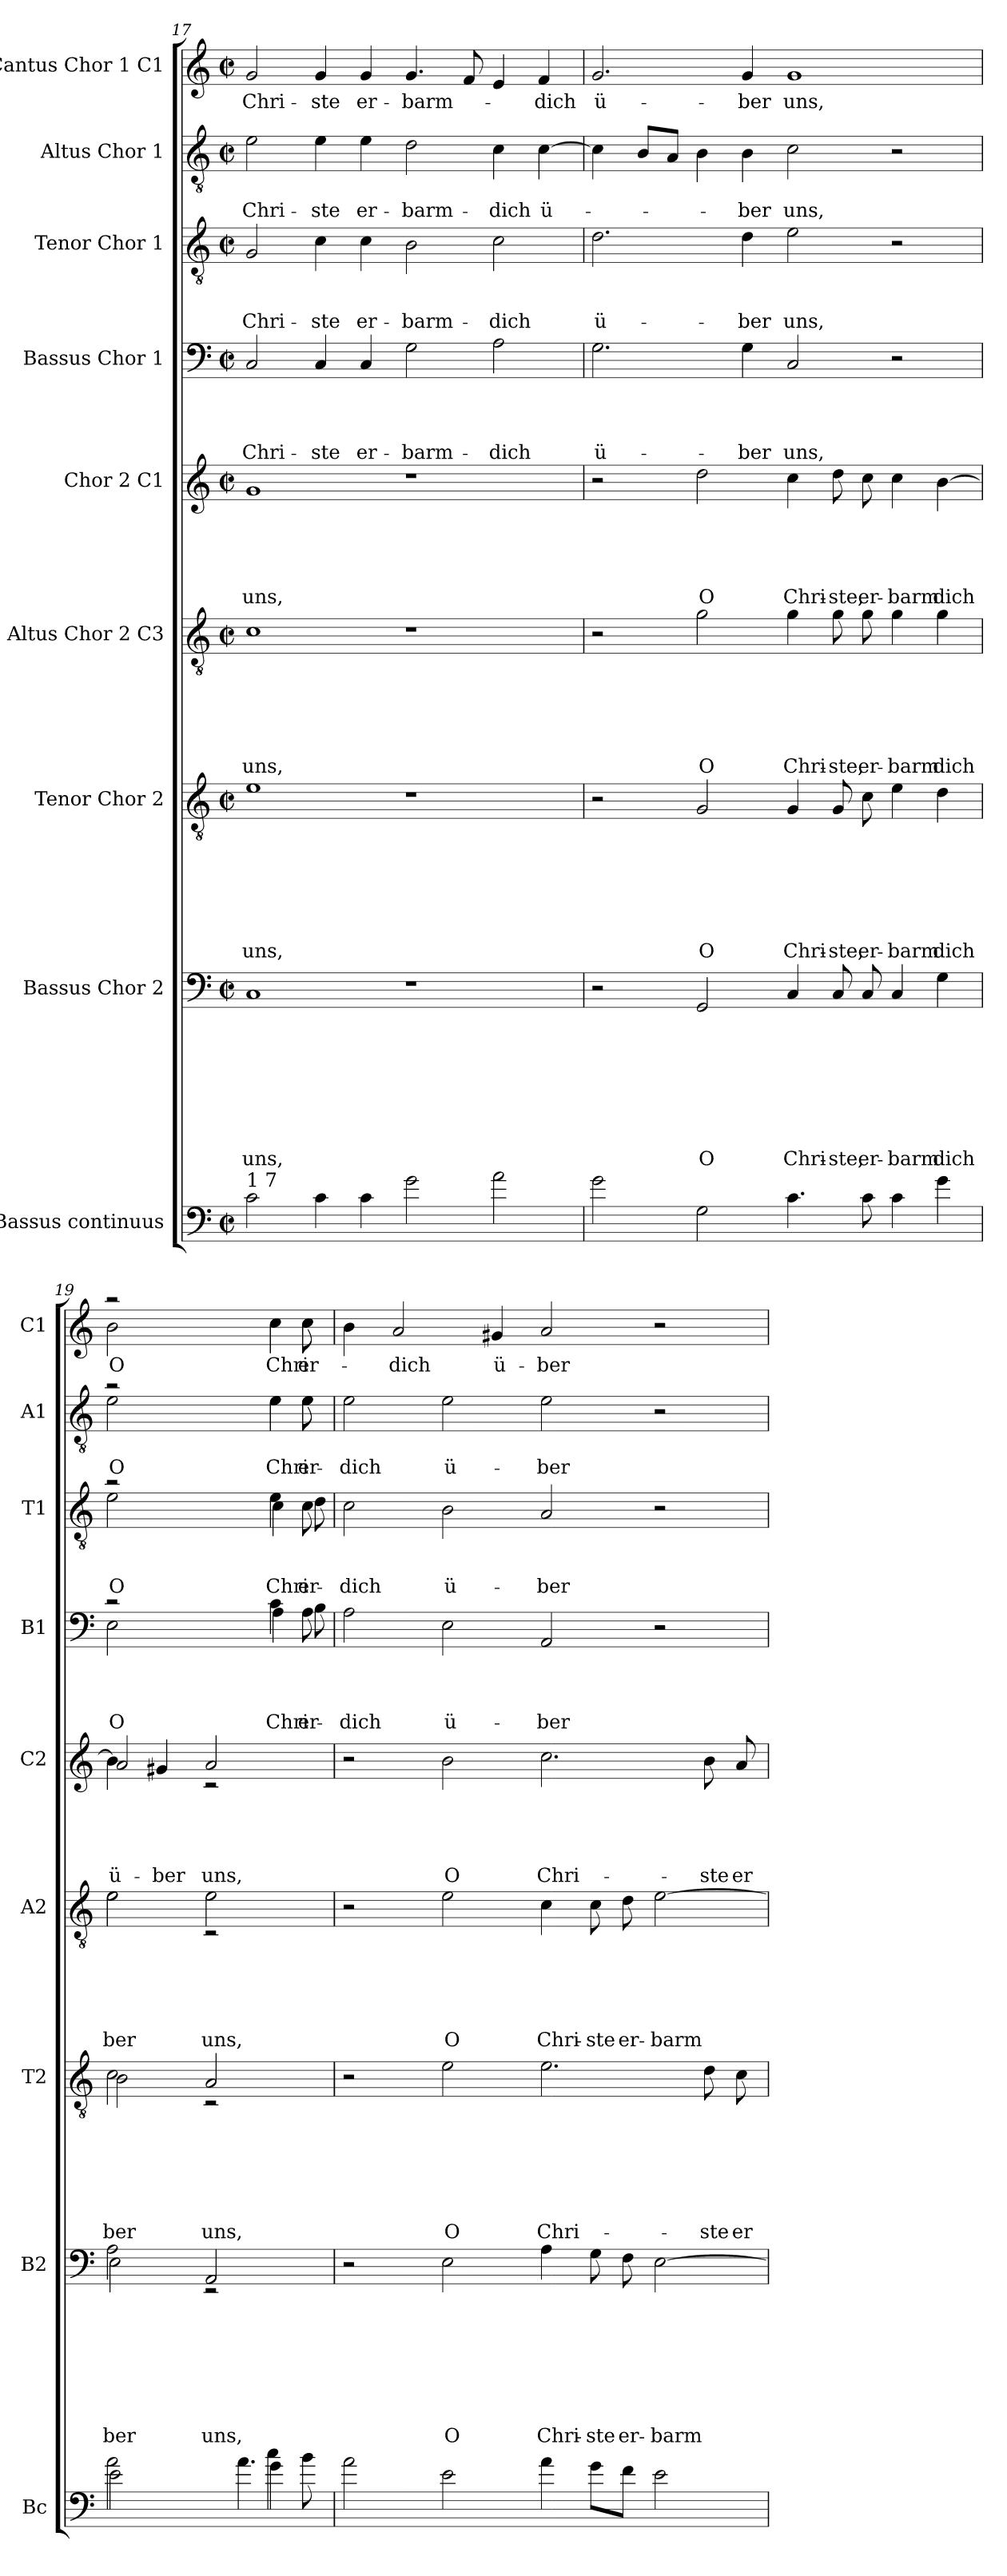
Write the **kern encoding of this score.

**kern	**kern	**text	**text	**text	**text	**text	**text	**text	**text	**kern	**text	**text	**text	**text	**text	**text	**text	**kern	**text	**text	**text	**text	**text	**text	**kern	**text	**text	**text	**text	**text	**kern	**text	**text	**text	**text	**kern	**text	**text	**text	**kern	**text	**text	**kern	**text
*part9	*part8	*part8	*part8	*part8	*part8	*part8	*part8	*part8	*part8	*part7	*part7	*part7	*part7	*part7	*part7	*part7	*part7	*part6	*part6	*part6	*part6	*part6	*part6	*part6	*part5	*part5	*part5	*part5	*part5	*part5	*part4	*part4	*part4	*part4	*part4	*part3	*part3	*part3	*part3	*part2	*part2	*part2	*part1	*part1
*staff9	*staff8	*staff8	*staff8	*staff8	*staff8	*staff8	*staff8	*staff8	*staff8	*staff7	*staff7	*staff7	*staff7	*staff7	*staff7	*staff7	*staff7	*staff6	*staff6	*staff6	*staff6	*staff6	*staff6	*staff6	*staff5	*staff5	*staff5	*staff5	*staff5	*staff5	*staff4	*staff4	*staff4	*staff4	*staff4	*staff3	*staff3	*staff3	*staff3	*staff2	*staff2	*staff2	*staff1	*staff1
*I"Bassus continuus	*I"Bassus Chor 2	*	*	*	*	*	*	*	*	*I"Tenor Chor 2	*	*	*	*	*	*	*	*I"Altus Chor 2 C3	*	*	*	*	*	*	*I"Chor 2 C1	*	*	*	*	*	*I"Bassus Chor 1	*	*	*	*	*I"Tenor Chor 1	*	*	*	*I"Altus Chor 1	*	*	*I"Cantus Chor 1 C1	*
*I'Bc	*I'B2	*	*	*	*	*	*	*	*	*I'T2	*	*	*	*	*	*	*	*I'A2	*	*	*	*	*	*	*I'C2	*	*	*	*	*	*I'B1	*	*	*	*	*I'T1	*	*	*	*I'A1	*	*	*I'C1	*
!!LO:PB:g=z
*clefF4	*clefF4	*	*	*	*	*	*	*	*	*clefGv2	*	*	*	*	*	*	*	*clefGv2	*	*	*	*	*	*	*clefG2	*	*	*	*	*	*clefF4	*	*	*	*	*clefGv2	*	*	*	*clefGv2	*	*	*clefG2	*
*ITrd7c12	*	*	*	*	*	*	*	*	*	*	*	*	*	*	*	*	*	*	*	*	*	*	*	*	*	*	*	*	*	*	*	*	*	*	*	*	*	*	*	*	*	*	*	*
*k[]	*k[]	*	*	*	*	*	*	*	*	*k[]	*	*	*	*	*	*	*	*k[]	*	*	*	*	*	*	*k[]	*	*	*	*	*	*k[]	*	*	*	*	*k[]	*	*	*	*k[]	*	*	*k[]	*
*C:	*C:	*	*	*	*	*	*	*	*	*C:	*	*	*	*	*	*	*	*C:	*	*	*	*	*	*	*C:	*	*	*	*	*	*C:	*	*	*	*	*C:	*	*	*	*C:	*	*	*C:	*
*M2/2	*M2/2	*	*	*	*	*	*	*	*	*M2/2	*	*	*	*	*	*	*	*M2/2	*	*	*	*	*	*	*M2/2	*	*	*	*	*	*M2/2	*	*	*	*	*M2/2	*	*	*	*M2/2	*	*	*M2/2	*
*met(c|)	*met(c|)	*	*	*	*	*	*	*	*	*met(c|)	*	*	*	*	*	*	*	*met(c|)	*	*	*	*	*	*	*met(c|)	*	*	*	*	*	*met(c|)	*	*	*	*	*met(c|)	*	*	*	*met(c|)	*	*	*met(c|)	*
=17	=17	=17	=17	=17	=17	=17	=17	=17	=17	=17	=17	=17	=17	=17	=17	=17	=17	=17	=17	=17	=17	=17	=17	=17	=17	=17	=17	=17	=17	=17	=17	=17	=17	=17	=17	=17	=17	=17	=17	=17	=17	=17	=17	=17
!LO:TX:a:t=1 7	!	!	!	!	!	!	!	!	!	!	!	!	!	!	!	!	!	!	!	!	!	!	!	!	!	!	!	!	!	!	!	!	!	!	!	!	!	!	!	!	!	!	!	!
!	!	!	!	!	!	!	!	!	!LO:LY:b	!	!	!	!	!	!	!	!LO:LY:b	!	!	!	!	!	!	!LO:LY:b	!	!	!	!	!	!LO:LY:b	!	!	!	!	!LO:LY:b	!	!	!	!LO:LY:b	!	!	!LO:LY:b	!	!LO:LY:b
2C\	1C	.	.	.	.	.	.	.	uns,	1e	.	.	.	.	.	.	uns,	1c	.	.	.	.	.	uns,	1g	.	.	.	.	uns,	2C/	.	.	.	Chri-	2G/	.	.	Chri-	2e\	.	Chri-	2g/	Chri-
!	!	!	!	!	!	!	!	!	!	!	!	!	!	!	!	!	!	!	!	!	!	!	!	!	!	!	!	!	!	!	!	!	!	!	!LO:LY:b:rj	!	!	!	!LO:LY:b:rj	!	!	!LO:LY:b:rj	!	!LO:LY:b:rj
4C\	.	.	.	.	.	.	.	.	.	.	.	.	.	.	.	.	.	.	.	.	.	.	.	.	.	.	.	.	.	.	4C/	.	.	.	-ste	4c\	.	.	-ste	4e\	.	-ste	4g/	-ste
!	!	!	!	!	!	!	!	!	!	!	!	!	!	!	!	!	!	!	!	!	!	!	!	!	!	!	!	!	!	!	!	!	!	!	!LO:LY:b	!	!	!	!LO:LY:b	!	!	!LO:LY:b	!	!LO:LY:b
4C\	.	.	.	.	.	.	.	.	.	.	.	.	.	.	.	.	.	.	.	.	.	.	.	.	.	.	.	.	.	.	4C/	.	.	.	er-	4c\	.	.	er-	4e\	.	er-	4g/	er-
!	!	!	!	!	!	!	!	!	!	!	!	!	!	!	!	!	!	!	!	!	!	!	!	!	!	!	!	!	!	!	!	!	!	!	!LO:LY:b	!	!	!	!LO:LY:b	!	!	!LO:LY:b	!	!LO:LY:b
2G\	1r	.	.	.	.	.	.	.	.	1r	.	.	.	.	.	.	.	1r	.	.	.	.	.	.	1r	.	.	.	.	.	2G\	.	.	.	-barm-	2B\	.	.	-barm-	2d\	.	-barm-	4.g/	-barm-
.	.	.	.	.	.	.	.	.	.	.	.	.	.	.	.	.	.	.	.	.	.	.	.	.	.	.	.	.	.	.	.	.	.	.	.	.	.	.	.	.	.	.	8f/	.
!	!	!	!	!	!	!	!	!	!	!	!	!	!	!	!	!	!	!	!	!	!	!	!	!	!	!	!	!	!	!	!	!	!	!	!LO:LY:b:rj	!	!	!	!LO:LY:b:rj	!	!	!LO:LY:b:rj	!	!
2A\	.	.	.	.	.	.	.	.	.	.	.	.	.	.	.	.	.	.	.	.	.	.	.	.	.	.	.	.	.	.	2A\	.	.	.	-dich	2c\	.	.	-dich	4c\	.	-dich	4e/	.
!	!	!	!	!	!	!	!	!	!	!	!	!	!	!	!	!	!	!	!	!	!	!	!	!	!	!	!	!	!	!	!	!	!	!	!	!	!	!	!	!	!	!LO:LY:b	!	!LO:LY:b
.	.	.	.	.	.	.	.	.	.	.	.	.	.	.	.	.	.	.	.	.	.	.	.	.	.	.	.	.	.	.	.	.	.	.	.	.	.	.	.	[>4c\	.	ü-	4f/	-dich
=18	=18	=18	=18	=18	=18	=18	=18	=18	=18	=18	=18	=18	=18	=18	=18	=18	=18	=18	=18	=18	=18	=18	=18	=18	=18	=18	=18	=18	=18	=18	=18	=18	=18	=18	=18	=18	=18	=18	=18	=18	=18	=18	=18	=18
!	!	!	!	!	!	!	!	!	!	!	!	!	!	!	!	!	!	!	!	!	!	!	!	!	!	!	!	!	!	!	!	!	!	!	!LO:LY:b	!	!	!	!LO:LY:b	!	!	!	!	!LO:LY:b
2G\	2r	.	.	.	.	.	.	.	.	2r	.	.	.	.	.	.	.	2r	.	.	.	.	.	.	2r	.	.	.	.	.	2.G\	.	.	.	ü-	2.d\	.	.	ü-	4c\]	.	.	2.g/	ü-
.	.	.	.	.	.	.	.	.	.	.	.	.	.	.	.	.	.	.	.	.	.	.	.	.	.	.	.	.	.	.	.	.	.	.	.	.	.	.	.	8B/L	.	.	.	.
.	.	.	.	.	.	.	.	.	.	.	.	.	.	.	.	.	.	.	.	.	.	.	.	.	.	.	.	.	.	.	.	.	.	.	.	.	.	.	.	8A/J	.	.	.	.
!	!	!	!	!	!	!	!	!	!LO:LY:b	!	!	!	!	!	!	!	!LO:LY:b	!	!	!	!	!	!	!LO:LY:b	!	!	!	!	!	!LO:LY:b	!	!	!	!	!	!	!	!	!	!	!	!	!	!
2GG\	2GG/	.	.	.	.	.	.	.	O	2G/	.	.	.	.	.	.	O	2g\	.	.	.	.	.	O	2dd\	.	.	.	.	O	.	.	.	.	.	.	.	.	.	4B\	.	.	.	.
!	!	!	!	!	!	!	!	!	!	!	!	!	!	!	!	!	!	!	!	!	!	!	!	!	!	!	!	!	!	!	!	!	!	!	!LO:LY:b	!	!	!	!LO:LY:b	!	!	!LO:LY:b	!	!LO:LY:b
.	.	.	.	.	.	.	.	.	.	.	.	.	.	.	.	.	.	.	.	.	.	.	.	.	.	.	.	.	.	.	4G\	.	.	.	-ber	4d\	.	.	-ber	4B\	.	-ber	4g/	-ber
!	!	!	!	!	!	!	!	!	!LO:LY:b	!	!	!	!	!	!	!	!LO:LY:b	!	!	!	!	!	!	!LO:LY:b	!	!	!	!	!	!LO:LY:b	!	!	!	!	!LO:LY:b	!	!	!	!LO:LY:b	!	!	!LO:LY:b	!	!LO:LY:b
4.C\	4C/	.	.	.	.	.	.	.	Chri-	4G/	.	.	.	.	.	.	Chri-	4g\	.	.	.	.	.	Chri-	4cc\	.	.	.	.	Chri-	2C/	.	.	.	uns,	2e\	.	.	uns,	2c\	.	uns,	1g	uns,
!	!	!	!	!	!	!	!	!	!LO:LY:b:rj	!	!	!	!	!	!	!	!LO:LY:b:rj	!	!	!	!	!	!	!LO:LY:b:rj	!	!	!	!	!	!LO:LY:b:rj	!	!	!	!	!	!	!	!	!	!	!	!	!	!
.	8C/	.	.	.	.	.	.	.	-ste,	8G/	.	.	.	.	.	.	-ste,	8g\	.	.	.	.	.	-ste,	8dd\	.	.	.	.	-ste,	.	.	.	.	.	.	.	.	.	.	.	.	.	.
!	!	!	!	!	!	!	!	!	!LO:LY:b	!	!	!	!	!	!	!	!LO:LY:b	!	!	!	!	!	!	!LO:LY:b	!	!	!	!	!	!LO:LY:b	!	!	!	!	!	!	!	!	!	!	!	!	!	!
8C\	8C/	.	.	.	.	.	.	.	er-	8c\	.	.	.	.	.	.	er-	8g\	.	.	.	.	.	er-	8cc\	.	.	.	.	er-	.	.	.	.	.	.	.	.	.	.	.	.	.	.
!	!	!	!	!	!	!	!	!	!LO:LY:b	!	!	!	!	!	!	!	!LO:LY:b	!	!	!	!	!	!	!LO:LY:b	!	!	!	!	!	!LO:LY:b	!	!	!	!	!	!	!	!	!	!	!	!	!	!
4C\	4C/	.	.	.	.	.	.	.	-barm	4e\	.	.	.	.	.	.	-barm	4g\	.	.	.	.	.	-barm	4cc\	.	.	.	.	-barm	2r	.	.	.	.	2r	.	.	.	2r	.	.	.	.
!	!	!	!	!	!	!	!	!	!LO:LY:b	!	!	!	!	!	!	!	!LO:LY:b	!	!	!	!	!	!	!LO:LY:b	!	!	!	!	!	!LO:LY:b	!	!	!	!	!	!	!	!	!	!	!	!	!	!
4G\	4G\	.	.	.	.	.	.	.	dich	4d\	.	.	.	.	.	.	dich	4g\	.	.	.	.	.	dich	[>4b\	.	.	.	.	dich	.	.	.	.	.	.	.	.	.	.	.	.	.	.
=19	=19	=19	=19	=19	=19	=19	=19	=19	=19	=19	=19	=19	=19	=19	=19	=19	=19	=19	=19	=19	=19	=19	=19	=19	=19	=19	=19	=19	=19	=19	=19	=19	=19	=19	=19	=19	=19	=19	=19	=19	=19	=19	=19	=19
*^	*	*	*	*	*	*	*	*	*	*	*	*	*	*	*	*	*	*	*	*	*	*	*	*	*	*	*	*	*	*	*	*	*	*	*	*	*	*	*	*	*	*	*	*
*	*^	*	*	*	*	*	*	*	*	*	*	*	*	*	*	*	*	*	*	*	*	*	*	*	*	*	*	*	*	*	*	*	*	*	*	*	*	*	*	*	*	*	*	*	*
*	*	*^	*	*	*	*	*	*	*	*	*	*	*	*	*	*	*	*	*	*	*	*	*	*	*	*	*	*	*	*	*	*	*	*	*	*	*	*	*	*	*	*	*	*	*	*
!	!	!	!	!	!	!	!	!	!	!	!	!LO:LY:b	!	!	!	!	!	!	!	!	!	!	!	!	!	!	!	!	!	!	!	!	!	!	!	!	!	!	!	!	!	!	!	!	!	!	!
*	*	*	*	*^	*	*	*	*	*	*	*	*	*	*	*	*	*	*	*	*	*	*	*	*	*	*	*	*	*	*	*	*	*	*	*	*	*	*	*	*	*	*	*	*	*	*	*
!	!	!	!	!	!	!	!	!	!	!	!	!	!LO:LY:b	!	!	!	!	!	!	!	!LO:LY:b	!	!	!	!	!	!	!	!	!	!	!	!	!	!	!	!	!	!	!	!	!	!	!	!	!	!	!
*	*	*	*	*	*	*	*	*	*	*	*	*	*	*^	*	*	*	*	*	*	*	*	*	*	*	*	*	*	*	*	*	*	*	*	*	*	*	*	*	*	*	*	*	*	*	*	*	*
!	!	!	!	!	!	!	!	!	!	!	!	!	!	!	!	!	!	!	!	!	!	!LO:LY:b	!	!	!	!	!	!	!LO:LY:b	!	!	!	!	!	!	!	!	!	!	!	!	!	!	!	!	!	!	!	!
*	*	*	*	*	*	*	*	*	*	*	*	*	*	*	*	*	*	*	*	*	*	*	*^	*	*	*	*	*	*	*	*	*	*	*	*	*	*	*	*	*	*	*	*	*	*	*	*	*	*
!	!	!	!	!	!	!	!	!	!	!	!	!	!	!	!	!	!	!	!	!	!	!	!	!	!	!	!	!	!	!LO:LY:b	!	!	!	!	!	!LO:LY:b	!	!	!	!	!LO:LY:b	!	!	!	!LO:LY:b	!	!	!LO:LY:b	!	!LO:LY:b
*	*	*	*	*	*	*	*	*	*	*	*	*	*	*	*	*	*	*	*	*	*	*	*	*	*	*	*	*	*	*	*^	*	*	*	*	*	*^	*	*	*	*	*^	*	*	*	*^	*	*	*^	*
*	*	*	*	*	*	*	*	*	*	*	*	*	*	*	*	*	*	*	*	*	*	*	*	*	*	*	*	*	*	*	*	*	*	*	*	*	*	*	*^	*	*	*	*	*	*^	*	*	*	*	*^	*	*	*	*^	*
*	*	*	*	*	*	*	*	*	*	*	*	*	*	*	*	*	*	*	*	*	*	*	*	*	*	*	*	*	*	*	*	*	*	*	*	*	*	*	*	*^	*	*	*	*	*	*	*^	*	*	*	*	*	*^	*	*	*	*	*^	*
2A\	2E\	2..ryy	2.ryy	2A\	2E\	.	.	.	.	.	.	.	ber	2c\	2B\	.	.	.	.	.	.	ber	2e\	2e\	.	.	.	.	.	ber	4b\]	2a/	.	.	.	.	ü-	2rc	2E\	2..ryy	2..ryy	.	.	.	O	2ra	2e\	2..ryy	2..ryy	.	.	O	2ra	2e\	2..ryy	2..ryy	.	O	2raa	2b\	2..ryy	2..ryy	O
!	!	!	!	!	!	!	!	!	!	!	!	!	!	!	!	!	!	!	!	!	!	!	!	!	!	!	!	!	!	!	!	!	!	!	!	!	!LO:LY:b	!	!	!	!	!	!	!	!	!	!	!	!	!	!	!	!	!	!	!	!	!	!	!	!	!	!
.	.	.	.	.	.	.	.	.	.	.	.	.	.	.	.	.	.	.	.	.	.	.	.	.	.	.	.	.	.	.	4g#X/	.	.	.	.	.	ber	.	.	.	.	.	.	.	.	.	.	.	.	.	.	.	.	.	.	.	.	.	.	.	.	.	.
!	!	!	!	!	!	!	!	!	!	!	!	!	!LO:LY:b	!	!	!	!	!	!	!	!	!LO:LY:b	!	!	!	!	!	!	!	!LO:LY:b	!	!	!	!	!	!	!LO:LY:b	!	!	!	!	!	!	!	!	!	!	!	!	!	!	!	!	!	!	!	!	!	!	!	!	!	!
4ryy	8ryy	.	.	2AA/	2rEE	.	.	.	.	.	.	.	-uns,	2A/	2rC	.	.	.	.	.	.	-uns,	2e\	2rC	.	.	.	.	.	-uns,	2a/	2rc	.	.	.	.	uns,	4ryy	4ryy	.	.	.	.	.	.	4ryy	4ryy	.	.	.	.	.	4ryy	4ryy	.	.	.	.	4ryy	4ryy	.	.	.
.	4.A\	.	.	.	.	.	.	.	.	.	.	.	.	.	.	.	.	.	.	.	.	.	.	.	.	.	.	.	.	.	.	.	.	.	.	.	.	.	.	.	.	.	.	.	.	.	.	.	.	.	.	.	.	.	.	.	.	.	.	.	.	.	.
!	!	!	!	!	!	!	!	!	!	!	!	!	!	!	!	!	!	!	!	!	!	!	!	!	!	!	!	!	!	!	!	!	!	!	!	!	!	!	!	!	!	!	!	!	!LO:LY:b	!	!	!	!	!	!	!	!	!	!	!	!	!	!	!	!	!	!
!	!	!	!	!	!	!	!	!	!	!	!	!	!	!	!	!	!	!	!	!	!	!	!	!	!	!	!	!	!	!	!	!	!	!	!	!	!	!	!	!	!	!	!	!	!LO:LY:b	!	!	!	!	!	!	!LO:LY:b	!	!	!	!	!	!	!	!	!	!	!
!	!	!	!	!	!	!	!	!	!	!	!	!	!	!	!	!	!	!	!	!	!	!	!	!	!	!	!	!	!	!	!	!	!	!	!	!	!	!	!	!	!	!	!	!	!	!	!	!	!	!	!	!LO:LY:b	!	!	!	!	!	!LO:LY:b	!	!	!	!	!
!	!	!	!	!	!	!	!	!	!	!	!	!	!	!	!	!	!	!	!	!	!	!	!	!	!	!	!	!	!	!	!	!	!	!	!	!	!	!	!	!	!	!	!	!	!	!	!	!	!	!	!	!	!	!	!	!	!	!LO:LY:b	!	!	!	!	!LO:LY:b
!	!	!	!	!	!	!	!	!	!	!	!	!	!	!	!	!	!	!	!	!	!	!	!	!	!	!	!	!	!	!	!	!	!	!	!	!	!	!	!	!	!	!	!	!	!	!	!	!	!	!	!	!	!	!	!	!	!	!	!	!	!	!	!LO:LY:b
4G\	.	.	4c\	.	.	.	.	.	.	.	.	.	.	.	.	.	.	.	.	.	.	.	.	.	.	.	.	.	.	.	.	.	.	.	.	.	.	4c\	4A\	.	.	.	.	.	Chri-	4e\	4c\	.	.	.	.	Chri-	4e\	4e\	.	.	.	Chri-	4cc\	4cc\	.	.	Chri-
!	!	!	!	!	!	!	!	!	!	!	!	!	!	!	!	!	!	!	!	!	!	!	!	!	!	!	!	!	!	!	!	!	!	!	!	!	!	!	!	!	!	!	!	!	!LO:LY:b:rj	!	!	!	!	!	!	!	!	!	!	!	!	!	!	!	!	!	!
!	!	!	!	!	!	!	!	!	!	!	!	!	!	!	!	!	!	!	!	!	!	!	!	!	!	!	!	!	!	!	!	!	!	!	!	!	!	!	!	!	!	!	!	!	!LO:LY:b	!	!	!	!	!	!	!LO:LY:b:rj	!	!	!	!	!	!	!	!	!	!	!
!	!	!	!	!	!	!	!	!	!	!	!	!	!	!	!	!	!	!	!	!	!	!	!	!	!	!	!	!	!	!	!	!	!	!	!	!	!	!	!	!	!	!	!	!	!	!	!	!	!	!	!	!LO:LY:b	!	!	!	!	!	!LO:LY:b:rj	!	!	!	!	!
!	!	!	!	!	!	!	!	!	!	!	!	!	!	!	!	!	!	!	!	!	!	!	!	!	!	!	!	!	!	!	!	!	!	!	!	!	!	!	!	!	!	!	!	!	!	!	!	!	!	!	!	!	!	!	!	!	!	!LO:LY:b	!	!	!	!	!LO:LY:b:rj
!	!	!	!	!	!	!	!	!	!	!	!	!	!	!	!	!	!	!	!	!	!	!	!	!	!	!	!	!	!	!	!	!	!	!	!	!	!	!	!	!	!	!	!	!	!	!	!	!	!	!	!	!	!	!	!	!	!	!	!	!	!	!	!LO:LY:b
.	.	8B\	.	.	.	.	.	.	.	.	.	.	.	.	.	.	.	.	.	.	.	.	.	.	.	.	.	.	.	.	.	.	.	.	.	.	.	.	.	8A\	8B\	.	.	.	er-	.	.	8c\	8d\	.	.	er-	.	.	8e\	8e\	.	er-	.	.	8cc\	8cc\	er-
*	*	*v	*v	*	*	*	*	*	*	*	*	*	*	*v	*v	*	*	*	*	*	*	*	*v	*v	*	*	*	*	*	*	*v	*v	*	*	*	*	*	*	*	*	*	*	*	*	*	*	*	*	*	*	*	*	*	*	*	*	*	*	*	*	*	*	*
*	*	*	*v	*v	*	*	*	*	*	*	*	*	*	*	*	*	*	*	*	*	*	*	*	*	*	*	*	*	*	*	*	*	*	*	*	*	*	*	*	*	*	*	*	*	*	*	*	*	*	*	*	*	*	*	*	*	*	*	*
=20	=20	=20	=20	=20	=20	=20	=20	=20	=20	=20	=20	=20	=20	=20	=20	=20	=20	=20	=20	=20	=20	=20	=20	=20	=20	=20	=20	=20	=20	=20	=20	=20	=20	=20	=20	=20	=20	=20	=20	=20	=20	=20	=20	=20	=20	=20	=20	=20	=20	=20	=20	=20	=20	=20	=20	=20	=20	=20
!	!	!	!	!	!	!	!	!	!	!	!	!	!	!	!	!	!	!	!	!	!	!	!	!	!	!	!	!	!	!	!	!	!	!	!	!	!	!	!	!LO:LY:b	!	!	!	!	!	!	!LO:LY:b	!	!	!	!	!	!LO:LY:b	!	!	!	!	!
*	*	*	*	*	*	*	*	*	*	*	*	*	*	*	*	*	*	*	*	*	*	*	*	*	*	*	*	*	*	*	*	*	*v	*v	*v	*v	*	*	*	*	*	*	*	*	*	*	*	*v	*v	*v	*v	*	*	*v	*v	*v	*v	*
*v	*v	*v	*	*	*	*	*	*	*	*	*	*	*	*	*	*	*	*	*	*	*	*	*	*	*	*	*	*	*	*	*	*	*	*	*	*	*	*v	*v	*v	*v	*	*	*	*	*	*	*	*
2A\	2r	.	.	.	.	.	.	.	.	2r	.	.	.	.	.	.	.	2r	.	.	.	.	.	.	2r	.	.	.	.	.	2A\	.	.	.	-dich	2c\	.	.	-dich	2e\	.	-dich	4b\	.
!	!	!	!	!	!	!	!	!	!	!	!	!	!	!	!	!	!	!	!	!	!	!	!	!	!	!	!	!	!	!	!	!	!	!	!	!	!	!	!	!	!	!	!	!LO:LY:b
.	.	.	.	.	.	.	.	.	.	.	.	.	.	.	.	.	.	.	.	.	.	.	.	.	.	.	.	.	.	.	.	.	.	.	.	.	.	.	.	.	.	.	2a/	-dich
!	!	!	!	!	!	!	!	!	!LO:LY:b	!	!	!	!	!	!	!	!LO:LY:b	!	!	!	!	!	!	!LO:LY:b	!	!	!	!	!	!LO:LY:b	!	!	!	!	!LO:LY:b	!	!	!	!LO:LY:b	!	!	!LO:LY:b	!	!
2E\	2E\	.	.	.	.	.	.	.	O	2e\	.	.	.	.	.	.	O	2e\	.	.	.	.	.	O	2b\	.	.	.	.	-O	2E\	.	.	.	ü-	2B\	.	.	ü-	2e\	.	ü-	.	.
!	!	!	!	!	!	!	!	!	!	!	!	!	!	!	!	!	!	!	!	!	!	!	!	!	!	!	!	!	!	!	!	!	!	!	!	!	!	!	!	!	!	!	!	!LO:LY:b
.	.	.	.	.	.	.	.	.	.	.	.	.	.	.	.	.	.	.	.	.	.	.	.	.	.	.	.	.	.	.	.	.	.	.	.	.	.	.	.	.	.	.	4g#X/	ü-
!	!	!	!	!	!	!	!	!	!LO:LY:b	!	!	!	!	!	!	!	!LO:LY:b	!	!	!	!	!	!	!LO:LY:b	!	!	!	!	!	!LO:LY:b	!	!	!	!	!LO:LY:b	!	!	!	!LO:LY:b	!	!	!LO:LY:b	!	!LO:LY:b
4A\	4A\	.	.	.	.	.	.	.	Chri-	2.e\	.	.	.	.	.	.	Chri-	4c\	.	.	.	.	.	Chri-	2.cc\	.	.	.	.	Chri-	2AA/	.	.	.	-ber	2A/	.	.	-ber	2e\	.	-ber	2a/	-ber
!	!	!	!	!	!	!	!	!	!LO:LY:b:rj	!	!	!	!	!	!	!	!	!	!	!	!	!	!	!LO:LY:b:rj	!	!	!	!	!	!	!	!	!	!	!	!	!	!	!	!	!	!	!	!
8G\L	8G\	.	.	.	.	.	.	.	-ste	.	.	.	.	.	.	.	.	8c\	.	.	.	.	.	-ste	.	.	.	.	.	.	.	.	.	.	.	.	.	.	.	.	.	.	.	.
!	!	!	!	!	!	!	!	!	!LO:LY:b	!	!	!	!	!	!	!	!	!	!	!	!	!	!	!LO:LY:b	!	!	!	!	!	!	!	!	!	!	!	!	!	!	!	!	!	!	!	!
8F\J	8F\	.	.	.	.	.	.	.	er-	.	.	.	.	.	.	.	.	8d\	.	.	.	.	.	er-	.	.	.	.	.	.	.	.	.	.	.	.	.	.	.	.	.	.	.	.
!	!	!	!	!	!	!	!	!	!LO:LY:b	!	!	!	!	!	!	!	!	!	!	!	!	!	!	!LO:LY:b	!	!	!	!	!	!	!	!	!	!	!	!	!	!	!	!	!	!	!	!
2E\	[<2E\	.	.	.	.	.	.	.	-barm	.	.	.	.	.	.	.	.	[<2e\	.	.	.	.	.	-barm	.	.	.	.	.	.	2r	.	.	.	.	2r	.	.	.	2r	.	.	2r	.
!	!	!	!	!	!	!	!	!	!	!	!	!	!	!	!	!	!LO:LY:b	!	!	!	!	!	!	!	!	!	!	!	!	!LO:LY:b	!	!	!	!	!	!	!	!	!	!	!	!	!	!
.	.	.	.	.	.	.	.	.	.	8d\	.	.	.	.	.	.	-ste	.	.	.	.	.	.	.	8b\	.	.	.	.	-ste	.	.	.	.	.	.	.	.	.	.	.	.	.	.
!	!	!	!	!	!	!	!	!	!	!	!	!	!	!	!	!	!LO:LY:b	!	!	!	!	!	!	!	!	!	!	!	!	!LO:LY:b	!	!	!	!	!	!	!	!	!	!	!	!	!	!
.	.	.	.	.	.	.	.	.	.	8c\	.	.	.	.	.	.	er-	.	.	.	.	.	.	.	8a/	.	.	.	.	er-	.	.	.	.	.	.	.	.	.	.	.	.	.	.
=	=	=	=	=	=	=	=	=	=	=	=	=	=	=	=	=	=	=	=	=	=	=	=	=	=	=	=	=	=	=	=	=	=	=	=	=	=	=	=	=	=	=	=	=
*-	*-	*-	*-	*-	*-	*-	*-	*-	*-	*-	*-	*-	*-	*-	*-	*-	*-	*-	*-	*-	*-	*-	*-	*-	*-	*-	*-	*-	*-	*-	*-	*-	*-	*-	*-	*-	*-	*-	*-	*-	*-	*-	*-	*-
